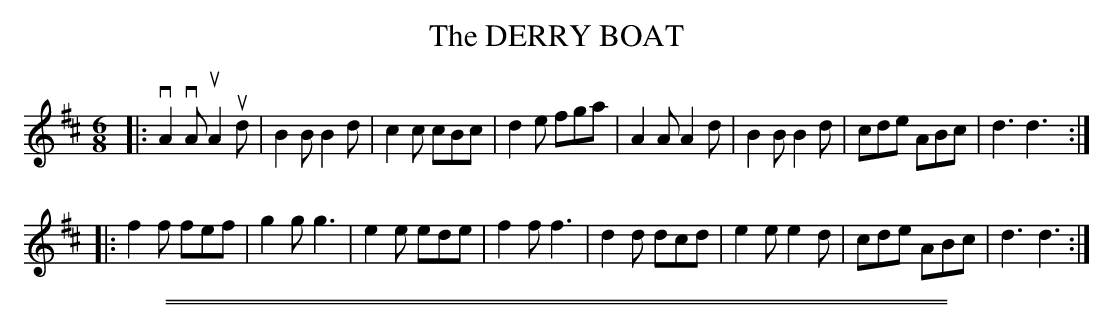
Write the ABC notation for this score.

X:1
T: The DERRY BOAT
M: 6/8
L: 1/8
K: D
|:\
vA2vA uA2ud | B2B B2d | c2c cBc | d2e fga |\
A2A A2d | B2B B2d | cde ABc | d3 d3 :|
|:\
f2f fef | g2g g3 | e2e ede | f2f f3 |\
d2d dcd | e2e e2d | cde ABc | d3 d3 :|
